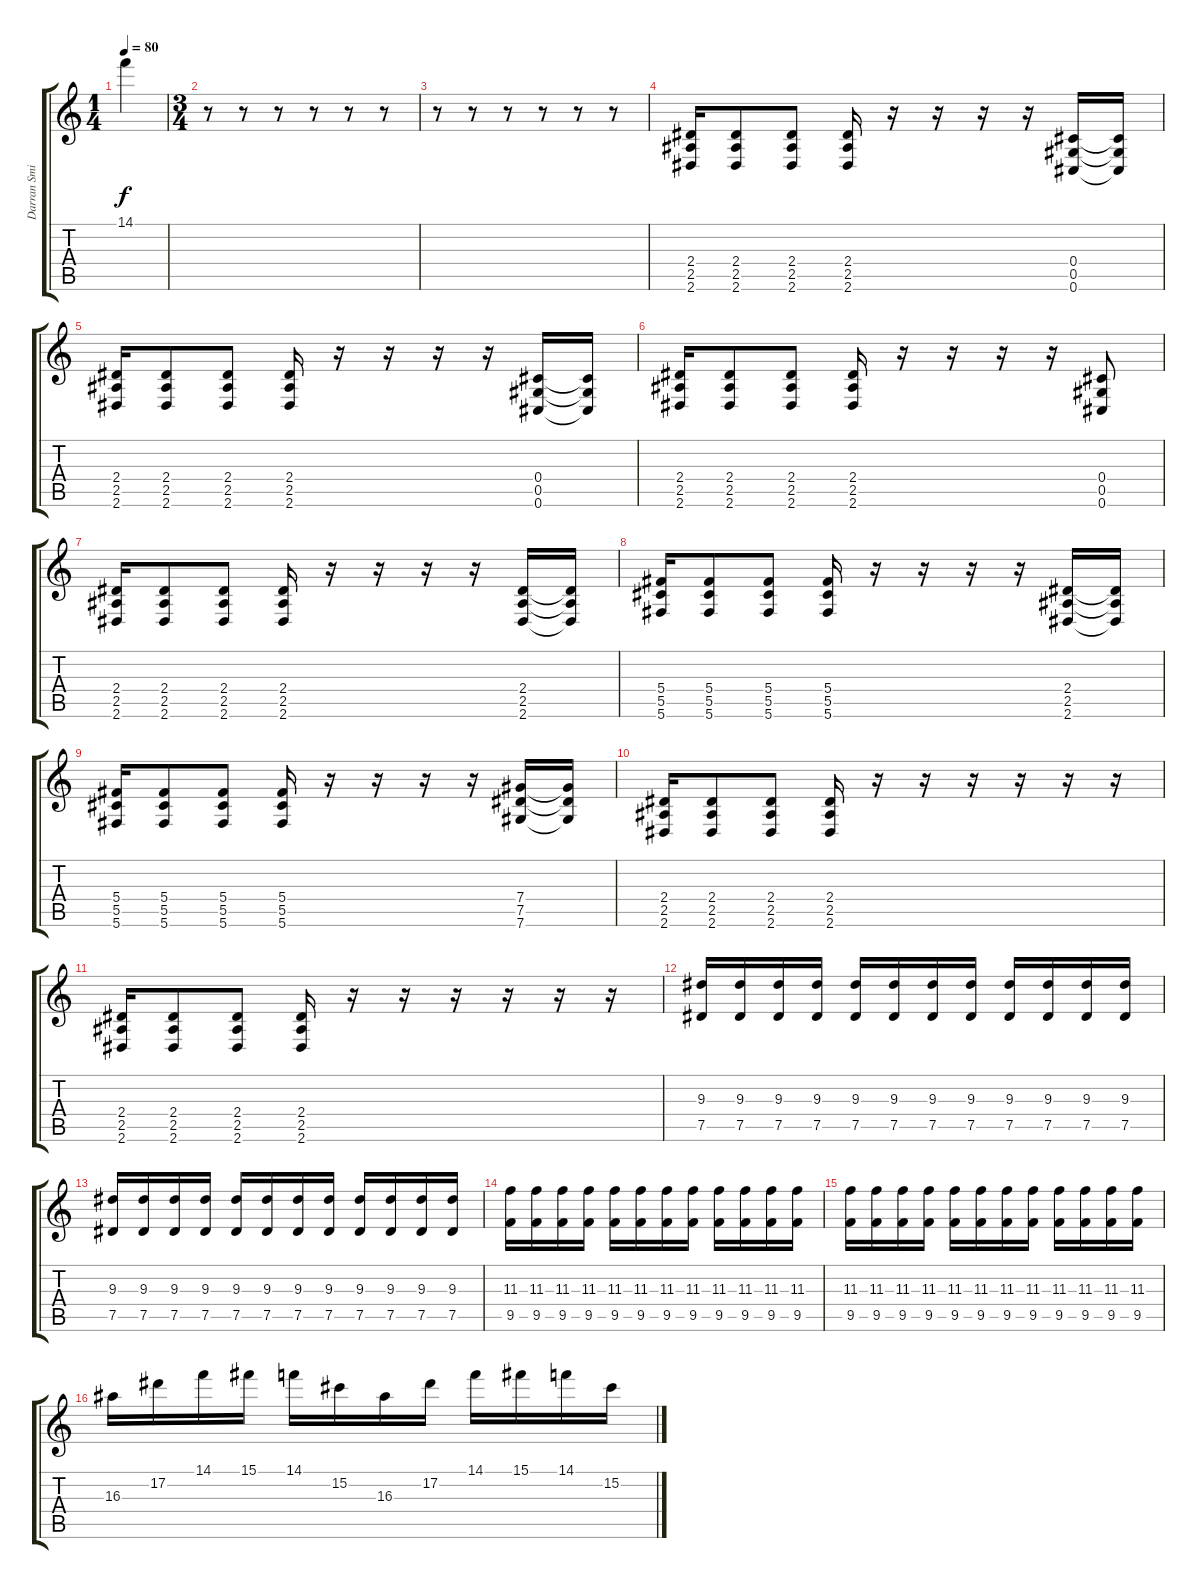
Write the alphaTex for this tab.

\track ("Darran Smith" "Darran Smi") {instrument distortionguitar}
\staff {score tabs}
\tuning (Eb4 Bb3 Gb3 Db3 Ab2 Db2) {hide}
\ts (1 4)
\tempo 80
\clef g2
\ks c
14.1{t}.4{dy f} |
\ts (3 4)
r.8 r.8 r.8 r.8 r.8 r.8 |
r.8 r.8 r.8 r.8 r.8 r.8 |
(2.4 2.5 2.6).16 (2.4 2.5 2.6).8 (2.4 2.5 2.6).8 (2.4 2.5 2.6).16 r.16 r.16 r.16 r.16 (0.4 0.5 0.6).16 (0.4{t} 0.5{t} 0.6{t}).16 |
(2.4 2.5 2.6).16 (2.4 2.5 2.6).8 (2.4 2.5 2.6).8 (2.4 2.5 2.6).16 r.16 r.16 r.16 r.16 (0.4 0.5 0.6).16 (0.4{t} 0.5{t} 0.6{t}).16 |
(2.4 2.5 2.6).16 (2.4 2.5 2.6).8 (2.4 2.5 2.6).8 (2.4 2.5 2.6).16 r.16 r.16 r.16 r.16 (0.4 0.5 0.6).8 |
(2.4 2.5 2.6).16 (2.4 2.5 2.6).8 (2.4 2.5 2.6).8 (2.4 2.5 2.6).16 r.16 r.16 r.16 r.16 (2.4 2.5 2.6).16 (2.4{t} 2.5{t} 2.6{t}).16 |
(5.4 5.5 5.6).16 (5.4 5.5 5.6).8 (5.4 5.5 5.6).8 (5.4 5.5 5.6).16 r.16 r.16 r.16 r.16 (2.4 2.5 2.6).16 (2.4{t} 2.5{t} 2.6{t}).16 |
(5.4 5.5 5.6).16 (5.4 5.5 5.6).8 (5.4 5.5 5.6).8 (5.4 5.5 5.6).16 r.16 r.16 r.16 r.16 (7.4 7.5 7.6).16 (7.4{t} 7.5{t} 7.6{t}).16 |
(2.4 2.5 2.6).16 (2.4 2.5 2.6).8 (2.4 2.5 2.6).8 (2.4 2.5 2.6).16 r.16 r.16 r.16 r.16 r.16 r.16 |
(2.4 2.5 2.6).16 (2.4 2.5 2.6).8 (2.4 2.5 2.6).8 (2.4 2.5 2.6).16 r.16 r.16 r.16 r.16 r.16 r.16 |
(9.3 7.5).16 (9.3 7.5).16 (9.3 7.5).16 (9.3 7.5).16 (9.3 7.5).16 (9.3 7.5).16 (9.3 7.5).16 (9.3 7.5).16 (9.3 7.5).16 (9.3 7.5).16 (9.3 7.5).16 (9.3 7.5).16 |
(9.3 7.5).16 (9.3 7.5).16 (9.3 7.5).16 (9.3 7.5).16 (9.3 7.5).16 (9.3 7.5).16 (9.3 7.5).16 (9.3 7.5).16 (9.3 7.5).16 (9.3 7.5).16 (9.3 7.5).16 (9.3 7.5).16 |
(11.3 9.5).16 (11.3 9.5).16 (11.3 9.5).16 (11.3 9.5).16 (11.3 9.5).16 (11.3 9.5).16 (11.3 9.5).16 (11.3 9.5).16 (11.3 9.5).16 (11.3 9.5).16 (11.3 9.5).16 (11.3 9.5).16 |
(11.3 9.5).16 (11.3 9.5).16 (11.3 9.5).16 (11.3 9.5).16 (11.3 9.5).16 (11.3 9.5).16 (11.3 9.5).16 (11.3 9.5).16 (11.3 9.5).16 (11.3 9.5).16 (11.3 9.5).16 (11.3 9.5).16 |
16.3.16 17.2.16 14.1.16 15.1.16 14.1.16 15.2.16 16.3.16 17.2.16 14.1.16 15.1.16 14.1.16 15.2.16
